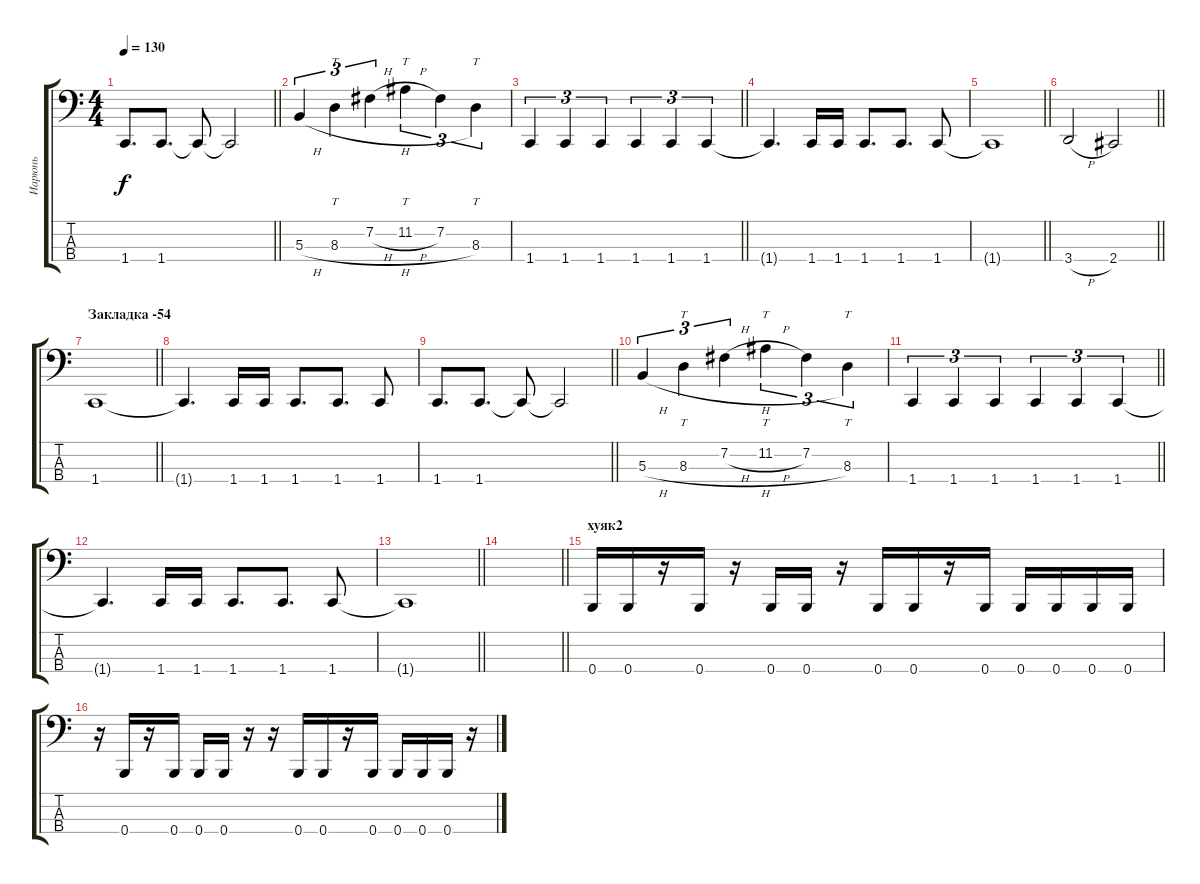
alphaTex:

\track ("Иарюнь" "Иарюнь") {instrument slapbass2}
\staff {score tabs}
\tuning (E2 B1 Gb1 B0) {hide}
\ts (4 4)
\tempo 130
\clef f4
\barLineRight lightlight
\ks c
1.4.8{d dy f} 1.4.8{d} 1.4{t}.8 1.4{t}.2 |
5.3{h}.4{tu (3 2)} 8.3{h}.4{tt tu (3 2)} 7.2{h}.4{tu (3 2)} 11.2{h}.4{tt tu (3 2)} 7.2.4{tu (3 2)} 8.3.4{tt tu (3 2)} |
\barLineRight lightlight
1.4.4{tu (3 2)} 1.4.4{tu (3 2)} 1.4.4{tu (3 2)} 1.4.4{tu (3 2)} 1.4.4{tu (3 2)} 1.4.4{tu (3 2)} |
1.4{t}.4{d} 1.4.16 1.4.16 1.4.8{d} 1.4.8{d} 1.4.8 |
\barLineRight lightlight
1.4{t}.1 |
\barLineRight lightlight
3.4{h}.2 2.4.2 |
\section ("" "Закладка -54")
\barLineRight lightlight
1.4.1 |
1.4{t}.4{d} 1.4.16 1.4.16 1.4.8{d} 1.4.8{d} 1.4.8 |
\barLineRight lightlight
1.4.8{d} 1.4.8{d} 1.4{t}.8 1.4{t}.2 |
5.3{h}.4{tu (3 2)} 8.3{h}.4{tt tu (3 2)} 7.2{h}.4{tu (3 2)} 11.2{h}.4{tt tu (3 2)} 7.2.4{tu (3 2)} 8.3.4{tt tu (3 2)} |
\barLineRight lightlight
1.4.4{tu (3 2)} 1.4.4{tu (3 2)} 1.4.4{tu (3 2)} 1.4.4{tu (3 2)} 1.4.4{tu (3 2)} 1.4.4{tu (3 2)} |
1.4{t}.4{d} 1.4.16 1.4.16 1.4.8{d} 1.4.8{d} 1.4.8 |
\barLineRight lightlight
1.4{t}.1 |
\barLineRight lightlight
|
\section ("" "хуяк2")
0.4.16 0.4.16 r.16 0.4.16 r.16 0.4.16 0.4.16 r.16 0.4.16 0.4.16 r.16 0.4.16 0.4.16 0.4.16 0.4.16 0.4.16 |
r.16 0.4.16 r.16 0.4.16 0.4.16 0.4.16 r.16 r.16 0.4.16 0.4.16 r.16 0.4.16 0.4.16 0.4.16 0.4.16 r.16
